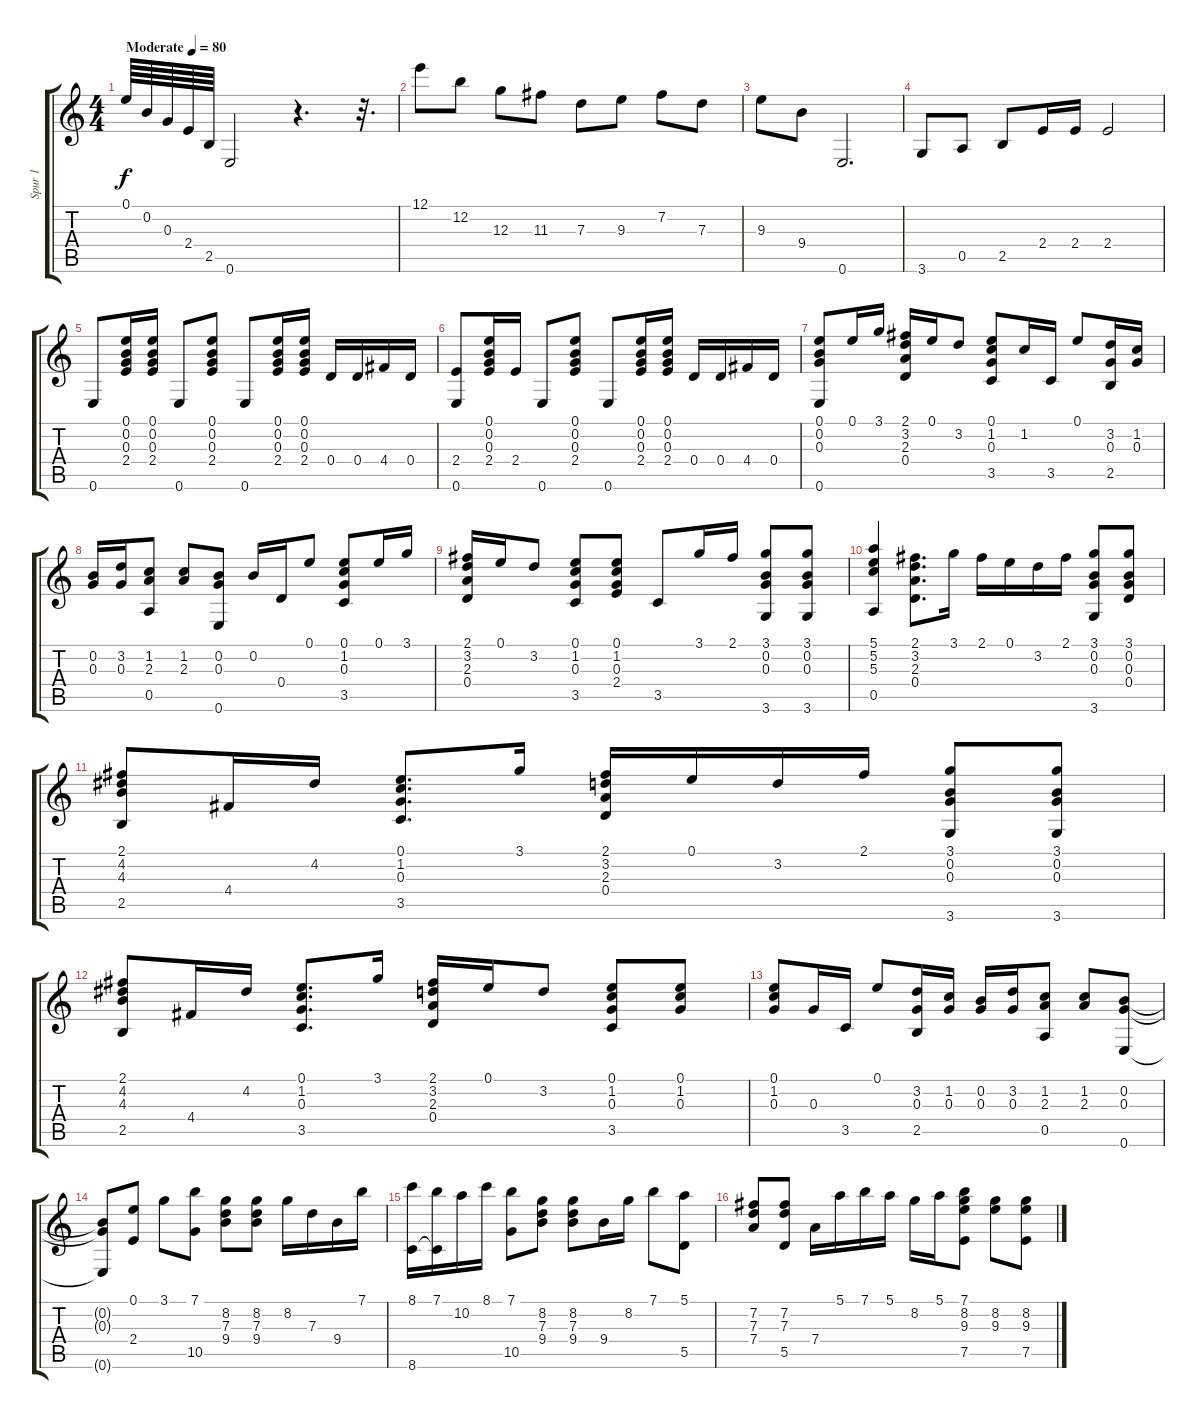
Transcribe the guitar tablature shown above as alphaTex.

\track ("Spur 1" "Spur 1") {instrument acousticguitarnylon}
\staff {score tabs}
\tuning (E4 B3 G3 D3 A2 E2) {hide}
\ts (4 4)
\tempo (80 "Moderate")
\clef g2
\ks c
0.1.64{dy f instrument acousticguitarnylon} 0.2.64 0.3.64 2.4.64 2.5.64 0.6.2 r.4{d} r.32{d} |
12.1.8 12.2.8 12.3.8 11.3.8 7.3.8 9.3.8 7.2.8 7.3.8 |
9.3.8 9.4.8 0.6.2{d} |
3.6.8 0.5.8 2.5.8 2.4.16 2.4.16 2.4.2 |
0.6.8 (0.1 0.2 0.3 2.4).16 (0.1 0.2 0.3 2.4).16 0.6.8 (0.1 0.2 0.3 2.4).8 0.6.8 (0.1 0.2 0.3 2.4).16 (0.1 0.2 0.3 2.4).16 0.4.16 0.4.16 4.4.16 0.4.16 |
(2.4 0.6).8 (0.1 0.2 0.3 2.4).16 2.4.16 0.6.8 (0.1 0.2 0.3 2.4).8 0.6.8 (0.1 0.2 0.3 2.4).16 (0.1 0.2 0.3 2.4).16 0.4.16 0.4.16 4.4.16 0.4.16 |
(0.1 0.2 0.3 0.6).8 0.1.16 3.1.16 (2.1 3.2 2.3 0.4).16 0.1.16 3.2.8 (0.1 1.2 0.3 3.5).8 1.2.16 3.5.16 0.1.8 (3.2 0.3 2.5).16 (1.2 0.3).16 |
(0.2 0.3).16 (3.2 0.3).16 (1.2 2.3 0.5).8 (1.2 2.3).8 (0.2 0.3 0.6).8 0.2.16 0.4.16 0.1.8 (0.1 1.2 0.3 3.5).8 0.1.16 3.1.16 |
(2.1 3.2 2.3 0.4).16 0.1.16 3.2.8 (0.1 1.2 0.3 3.5).8 (0.1 1.2 0.3 2.4).8 3.5.8 3.1.16 2.1.16 (3.1 0.2 0.3 3.6).8 (3.1 0.2 0.3 3.6).8 |
(5.1 5.2 5.3 0.5).4 (2.1 3.2 2.3 0.4).8{d} 3.1.16 2.1.16 0.1.16 3.2.16 2.1.16 (3.1 0.2 0.3 3.6).8 (3.1 0.2 0.3 0.4).8 |
(2.1 4.2 4.3 2.5).8 4.4.16 4.2.16 (0.1 1.2 0.3 3.5).8{d} 3.1.16 (2.1 3.2 2.3 0.4).16 0.1.16 3.2.16 2.1.16 (3.1 0.2 0.3 3.6).8 (3.1 0.2 0.3 3.6).8 |
(2.1 4.2 4.3 2.5).8 4.4.16 4.2.16 (0.1 1.2 0.3 3.5).8{d} 3.1.16 (2.1 3.2 2.3 0.4).16 0.1.16 3.2.8 (0.1 1.2 0.3 3.5).8 (0.1 1.2 0.3).8 |
(0.1 1.2 0.3).8 0.3.16 3.5.16 0.1.8 (3.2 0.3 2.5).16 (1.2 0.3).16 (0.2 0.3).16 (3.2 0.3).16 (1.2 2.3 0.5).8 (1.2 2.3).8 (0.2 0.3 0.6).8 |
(0.2{t} 0.3{t} 0.6{t}).8 (0.1 2.4).8 3.1.8 (7.1 10.5).8 (8.2 7.3 9.4).8 (8.2 7.3 9.4).8 8.2.16 7.3.16 9.4.16 7.1.16 |
(8.1 8.6).16 (7.1 8.6{t}).16 10.2.16 8.1.16 (7.1 10.5).8 (8.2 7.3 9.4).8 (8.2 7.3 9.4).8 9.4.16 8.2.16 7.1.8 (5.1 5.5).8 |
(7.2 7.3 7.4).8 (7.2 7.3 5.5).8 7.4.16 5.1.16 7.1.16 5.1.16 8.2.16 5.1.16 (7.1 8.2 9.3 7.5).8 (8.2 9.3).8 (8.2 9.3 7.5).8
